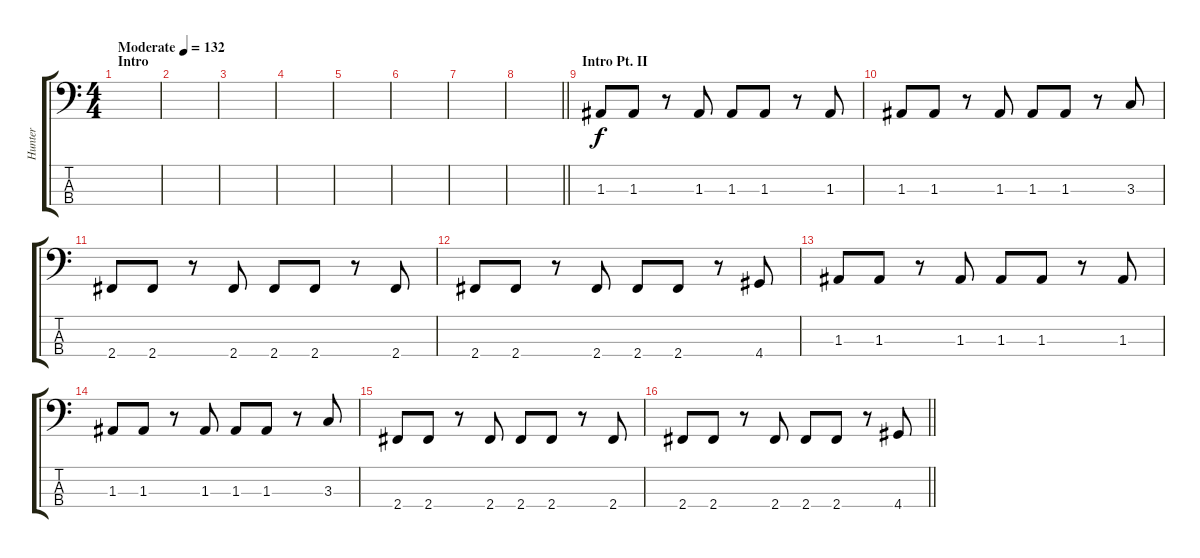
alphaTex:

\track ("Hunter" "Hunter") {instrument electricbassfinger}
\staff {score tabs}
\tuning (G2 D2 A1 E1) {hide}
\ts (4 4)
\section ("" "Intro")
\tempo (132 "Moderate")
\clef f4
\ks c
|
|
|
|
|
|
|
\barLineRight lightlight
|
\section ("" "Intro Pt. II")
1.3.8 1.3.8 r.8 1.3.8 1.3.8 1.3.8 r.8 1.3.8 |
1.3.8 1.3.8 r.8 1.3.8 1.3.8 1.3.8 r.8 3.3.8 |
2.4.8 2.4.8 r.8 2.4.8 2.4.8 2.4.8 r.8 2.4.8 |
2.4.8 2.4.8 r.8 2.4.8 2.4.8 2.4.8 r.8 4.4.8 |
1.3.8 1.3.8 r.8 1.3.8 1.3.8 1.3.8 r.8 1.3.8 |
1.3.8 1.3.8 r.8 1.3.8 1.3.8 1.3.8 r.8 3.3.8 |
2.4.8 2.4.8 r.8 2.4.8 2.4.8 2.4.8 r.8 2.4.8 |
\barLineRight lightlight
2.4.8 2.4.8 r.8 2.4.8 2.4.8 2.4.8 r.8 4.4.8
